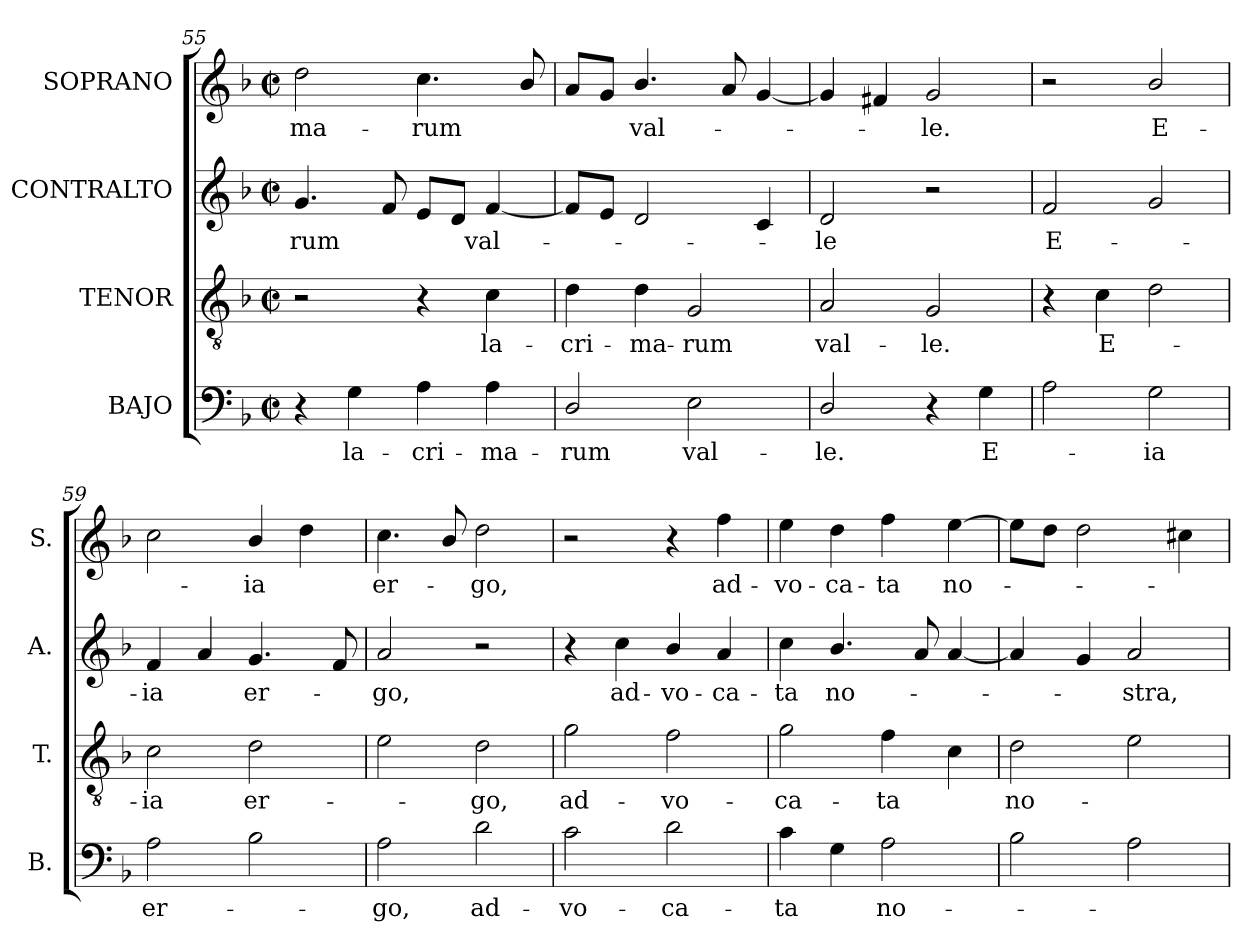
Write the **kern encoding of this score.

**kern	**text	**kern	**text	**kern	**text	**kern	**text
*part4	*part4	*part3	*part3	*part2	*part2	*part1	*part1
*staff4	*staff4	*staff3	*staff3	*staff2	*staff2	*staff1	*staff1
*I"BAJO	*	*I"TENOR	*	*I"CONTRALTO	*	*I"SOPRANO	*
*I'B.	*	*I'T.	*	*I'A.	*	*I'S.	*
*clefF4	*	*clefGv2	*	*clefG2	*	*clefG2	*
*	*	*ITrd7c12	*	*	*	*	*
*k[b-]	*	*k[b-]	*	*k[b-]	*	*k[b-]	*
*F:	*	*F:	*	*F:	*	*F:	*
*M2/2	*	*M2/2	*	*M2/2	*	*M2/2	*
*met(c|)	*	*met(c|)	*	*met(c|)	*	*met(c|)	*
=55	=55	=55	=55	=55	=55	=55	=55
!	!	!	!	!	!LO:LY:b:color=#000000	!	!
!	!	!	!	!	!	!	!LO:LY:b:color=#000000
4r	.	2r	.	4.gi/	-rum	2ddi\	-ma-
!	!LO:LY:b:color=#000000	!	!	!	!	!	!
4Gi\	la-	.	.	.	.	.	.
.	.	.	.	8fi/	.	.	.
!	!LO:LY:b:color=#000000	!	!	!	!	!	!
!	!	!	!	!	!	!	!LO:LY:b:color=#000000
4Ai\	-cri-	4r	.	8ei/L	.	4.cci\	-rum
.	.	.	.	8di/J	.	.	.
!	!LO:LY:b:color=#000000	!	!	!	!	!	!
!	!	!	!LO:LY:b:color=#000000	!	!	!	!
!	!	!	!	!	!LO:LY:b:color=#000000	!	!
4Ai\	-ma-	4Ci\	la-	[4fi/	val-	.	.
.	.	.	.	.	.	8b-i/	.
=56	=56	=56	=56	=56	=56	=56	=56
!	!LO:LY:b:color=#000000	!	!	!	!	!	!
!	!	!	!LO:LY:b:color=#000000	!	!	!	!
2Di/	-rum	4Di\	-cri-	8fi/L]	.	8ai/L	.
.	.	.	.	8ei/J	.	8gi/J	.
!	!	!	!LO:LY:b:color=#000000	!	!	!	!
!	!	!	!	!	!	!	!LO:LY:b:color=#000000
.	.	4Di\	-ma-	2di/	.	4.b-i/	val-
!	!LO:LY:b:color=#000000	!	!	!	!	!	!
!	!	!	!LO:LY:b:color=#000000	!	!	!	!
2Ei\	val-	2GGi/	-rum	.	.	.	.
.	.	.	.	.	.	8ai/	.
.	.	.	.	4ci/	.	[4gi/	.
!!LO:LB:g=z
=57	=57	=57	=57	=57	=57	=57	=57
!	!LO:LY:b:color=#000000	!	!	!	!	!	!
!	!	!	!LO:LY:b:color=#000000	!	!	!	!
!	!	!	!	!	!LO:LY:b:color=#000000	!	!
2Di/	-le.	2AAi/	val-	2di/	-le	4gi/]	.
.	.	.	.	.	.	4f#Xi/	.
!	!	!	!LO:LY:b:color=#000000	!	!	!	!
!	!	!	!	!	!	!	!LO:LY:b:color=#000000
4r	.	2GGi/	-le.	2r	.	2gi/	-le.
!	!LO:LY:b:color=#000000	!	!	!	!	!	!
4Gi\	E-	.	.	.	.	.	.
=58	=58	=58	=58	=58	=58	=58	=58
!	!	!	!	!	!LO:LY:b:color=#000000	!	!
2Ai\	.	4r	.	2fi/	E-	2r	.
!	!	!	!LO:LY:b:color=#000000	!	!	!	!
.	.	4Ci\	E-	.	.	.	.
!	!LO:LY:b:color=#000000	!	!	!	!	!	!
!	!	!	!	!	!	!	!LO:LY:b:color=#000000
2Gi\	-ia	2Di\	.	2gi/	.	2b-i/	E-
=59	=59	=59	=59	=59	=59	=59	=59
!	!LO:LY:b:color=#000000	!	!	!	!	!	!
!	!	!	!LO:LY:b:color=#000000	!	!	!	!
!	!	!	!	!	!LO:LY:b:color=#000000	!	!
2Ai\	er-	2Ci\	-ia	4fi/	-ia	2cci\	.
.	.	.	.	4ai/	.	.	.
!	!	!	!LO:LY:b:color=#000000	!	!	!	!
!	!	!	!	!	!LO:LY:b:color=#000000	!	!
!	!	!	!	!	!	!	!LO:LY:b:color=#000000
2B-i\	.	2Di\	er-	4.gi/	er-	4b-i/	-ia
.	.	.	.	.	.	4ddi\	.
.	.	.	.	8fi/	.	.	.
=60	=60	=60	=60	=60	=60	=60	=60
!	!LO:LY:b:color=#000000	!	!	!	!	!	!
!	!	!	!	!	!LO:LY:b:color=#000000	!	!
!	!	!	!	!	!	!	!LO:LY:b:color=#000000
2Ai\	-go,	2Ei\	.	2ai/	-go,	4.cci\	er-
.	.	.	.	.	.	8b-i/	.
!	!LO:LY:b:color=#000000	!	!	!	!	!	!
!	!	!	!LO:LY:b:color=#000000	!	!	!	!
!	!	!	!	!	!	!	!LO:LY:b:color=#000000
2di\	ad-	2Di\	-go,	2r	.	2ddi\	-go,
=61	=61	=61	=61	=61	=61	=61	=61
!	!LO:LY:b:color=#000000	!	!	!	!	!	!
!	!	!	!LO:LY:b:color=#000000	!	!	!	!
2ci\	-vo-	2Gi\	ad-	4r	.	2r	.
!	!	!	!	!	!LO:LY:b:color=#000000	!	!
.	.	.	.	4cci\	ad-	.	.
!	!LO:LY:b:color=#000000	!	!	!	!	!	!
!	!	!	!LO:LY:b:color=#000000	!	!	!	!
!	!	!	!	!	!LO:LY:b:color=#000000	!	!
2di\	-ca-	2Fi\	-vo-	4b-i/	-vo-	4r	.
!	!	!	!	!	!LO:LY:b:color=#000000	!	!
!	!	!	!	!	!	!	!LO:LY:b:color=#000000
.	.	.	.	4ai/	-ca-	4ffi\	ad-
=62	=62	=62	=62	=62	=62	=62	=62
!	!LO:LY:b:color=#000000	!	!	!	!	!	!
!	!	!	!LO:LY:b:color=#000000	!	!	!	!
!	!	!	!	!	!LO:LY:b:color=#000000	!	!
!	!	!	!	!	!	!	!LO:LY:b:color=#000000
4ci\	-ta	2Gi\	-ca-	4cci\	-ta	4eei\	-vo-
!	!	!	!	!	!LO:LY:b:color=#000000	!	!
!	!	!	!	!	!	!	!LO:LY:b:color=#000000
4Gi\	.	.	.	4.b-i/	no-	4ddi\	-ca-
!	!LO:LY:b:color=#000000	!	!	!	!	!	!
!	!	!	!LO:LY:b:color=#000000	!	!	!	!
!	!	!	!	!	!	!	!LO:LY:b:color=#000000
2Ai\	no-	4Fi\	-ta	.	.	4ffi\	-ta
.	.	.	.	8ai/	.	.	.
!	!	!	!	!	!	!	!LO:LY:b:color=#000000
.	.	4Ci\	.	[4ai/	.	[4eei\	no-
=63	=63	=63	=63	=63	=63	=63	=63
!	!	!	!LO:LY:b:color=#000000	!	!	!	!
2B-i\	.	2Di\	no-	4ai/]	.	8eei\L]	.
.	.	.	.	.	.	8ddi\J	.
.	.	.	.	4gi/	.	2ddi\	.
!	!	!	!	!	!LO:LY:b:color=#000000	!	!
2Ai\	.	2Ei\	.	2ai/	-stra,	.	.
.	.	.	.	.	.	4cc#Xi\	.
=	=	=	=	=	=	=	=
*-	*-	*-	*-	*-	*-	*-	*-
